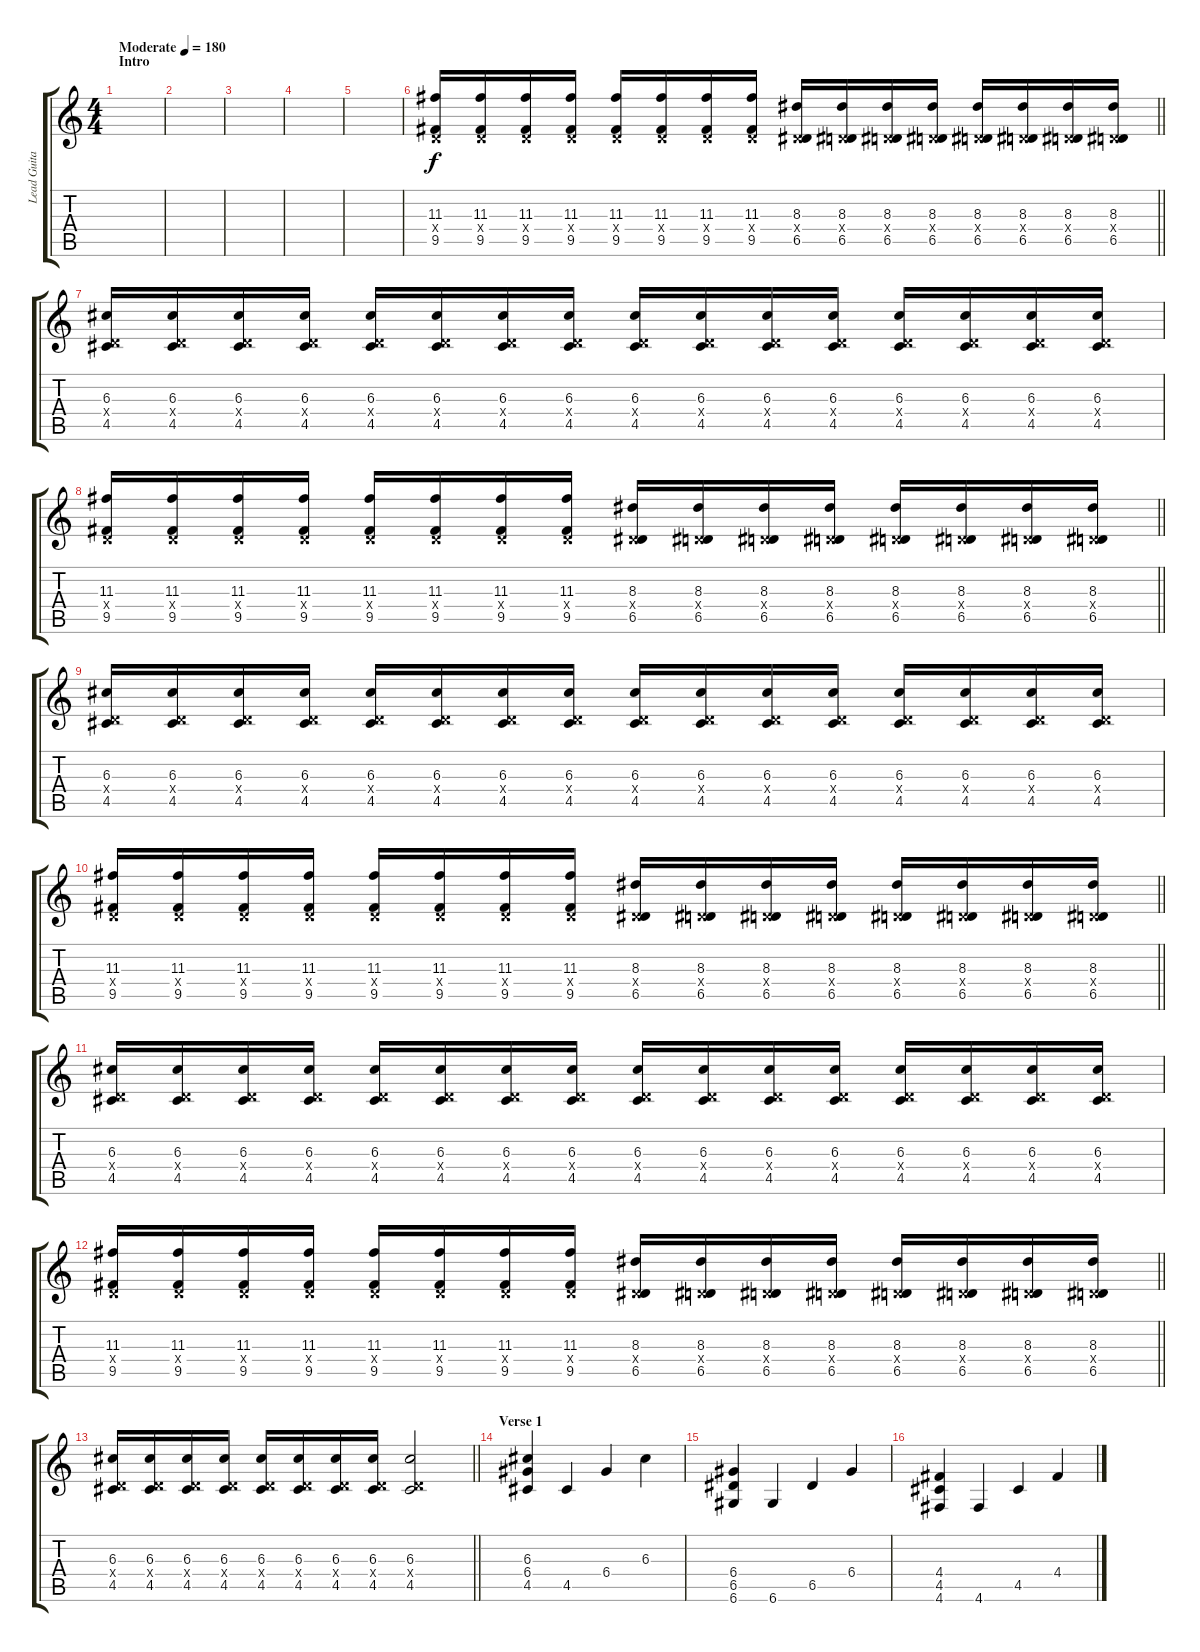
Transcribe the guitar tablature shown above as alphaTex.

\track ("Lead Guitar 1" "Lead Guita") {instrument overdrivenguitar}
\staff {score tabs}
\tuning (E4 B3 G3 D3 A2 D2) {hide}
\ts (4 4)
\section ("" "Intro")
\tempo (180 "Moderate")
\clef g2
\ks c
|
|
|
|
|
\barLineRight lightlight
(11.3 0.4{x} 9.5).16 (11.3 0.4{x} 9.5).16 (11.3 0.4{x} 9.5).16 (11.3 0.4{x} 9.5).16 (11.3 0.4{x} 9.5).16 (11.3 0.4{x} 9.5).16 (11.3 0.4{x} 9.5).16 (11.3 0.4{x} 9.5).16 (8.3 0.4{x} 6.5).16 (8.3 0.4{x} 6.5).16 (8.3 0.4{x} 6.5).16 (8.3 0.4{x} 6.5).16 (8.3 0.4{x} 6.5).16 (8.3 0.4{x} 6.5).16 (8.3 0.4{x} 6.5).16 (8.3 0.4{x} 6.5).16 |
(6.3 0.4{x} 4.5).16 (6.3 0.4{x} 4.5).16 (6.3 0.4{x} 4.5).16 (6.3 0.4{x} 4.5).16 (6.3 0.4{x} 4.5).16 (6.3 0.4{x} 4.5).16 (6.3 0.4{x} 4.5).16 (6.3 0.4{x} 4.5).16 (6.3 0.4{x} 4.5).16 (6.3 0.4{x} 4.5).16 (6.3 0.4{x} 4.5).16 (6.3 0.4{x} 4.5).16 (6.3 0.4{x} 4.5).16 (6.3 0.4{x} 4.5).16 (6.3 0.4{x} 4.5).16 (6.3 0.4{x} 4.5).16 |
\barLineRight lightlight
(11.3 0.4{x} 9.5).16 (11.3 0.4{x} 9.5).16 (11.3 0.4{x} 9.5).16 (11.3 0.4{x} 9.5).16 (11.3 0.4{x} 9.5).16 (11.3 0.4{x} 9.5).16 (11.3 0.4{x} 9.5).16 (11.3 0.4{x} 9.5).16 (8.3 0.4{x} 6.5).16 (8.3 0.4{x} 6.5).16 (8.3 0.4{x} 6.5).16 (8.3 0.4{x} 6.5).16 (8.3 0.4{x} 6.5).16 (8.3 0.4{x} 6.5).16 (8.3 0.4{x} 6.5).16 (8.3 0.4{x} 6.5).16 |
(6.3 0.4{x} 4.5).16 (6.3 0.4{x} 4.5).16 (6.3 0.4{x} 4.5).16 (6.3 0.4{x} 4.5).16 (6.3 0.4{x} 4.5).16 (6.3 0.4{x} 4.5).16 (6.3 0.4{x} 4.5).16 (6.3 0.4{x} 4.5).16 (6.3 0.4{x} 4.5).16 (6.3 0.4{x} 4.5).16 (6.3 0.4{x} 4.5).16 (6.3 0.4{x} 4.5).16 (6.3 0.4{x} 4.5).16 (6.3 0.4{x} 4.5).16 (6.3 0.4{x} 4.5).16 (6.3 0.4{x} 4.5).16 |
\barLineRight lightlight
(11.3 0.4{x} 9.5).16 (11.3 0.4{x} 9.5).16 (11.3 0.4{x} 9.5).16 (11.3 0.4{x} 9.5).16 (11.3 0.4{x} 9.5).16 (11.3 0.4{x} 9.5).16 (11.3 0.4{x} 9.5).16 (11.3 0.4{x} 9.5).16 (8.3 0.4{x} 6.5).16 (8.3 0.4{x} 6.5).16 (8.3 0.4{x} 6.5).16 (8.3 0.4{x} 6.5).16 (8.3 0.4{x} 6.5).16 (8.3 0.4{x} 6.5).16 (8.3 0.4{x} 6.5).16 (8.3 0.4{x} 6.5).16 |
(6.3 0.4{x} 4.5).16 (6.3 0.4{x} 4.5).16 (6.3 0.4{x} 4.5).16 (6.3 0.4{x} 4.5).16 (6.3 0.4{x} 4.5).16 (6.3 0.4{x} 4.5).16 (6.3 0.4{x} 4.5).16 (6.3 0.4{x} 4.5).16 (6.3 0.4{x} 4.5).16 (6.3 0.4{x} 4.5).16 (6.3 0.4{x} 4.5).16 (6.3 0.4{x} 4.5).16 (6.3 0.4{x} 4.5).16 (6.3 0.4{x} 4.5).16 (6.3 0.4{x} 4.5).16 (6.3 0.4{x} 4.5).16 |
\barLineRight lightlight
(11.3 0.4{x} 9.5).16 (11.3 0.4{x} 9.5).16 (11.3 0.4{x} 9.5).16 (11.3 0.4{x} 9.5).16 (11.3 0.4{x} 9.5).16 (11.3 0.4{x} 9.5).16 (11.3 0.4{x} 9.5).16 (11.3 0.4{x} 9.5).16 (8.3 0.4{x} 6.5).16 (8.3 0.4{x} 6.5).16 (8.3 0.4{x} 6.5).16 (8.3 0.4{x} 6.5).16 (8.3 0.4{x} 6.5).16 (8.3 0.4{x} 6.5).16 (8.3 0.4{x} 6.5).16 (8.3 0.4{x} 6.5).16 |
\barLineRight lightlight
(6.3 0.4{x} 4.5).16 (6.3 0.4{x} 4.5).16 (6.3 0.4{x} 4.5).16 (6.3 0.4{x} 4.5).16 (6.3 0.4{x} 4.5).16 (6.3 0.4{x} 4.5).16 (6.3 0.4{x} 4.5).16 (6.3 0.4{x} 4.5).16 (6.3 0.4{x} 4.5).2 |
\section ("" "Verse 1")
(6.3 6.4 4.5).4 4.5.4 6.4.4 6.3.4 |
(6.4 6.5 6.6).4 6.6.4 6.5.4 6.4.4 |
(4.4 4.5 4.6).4 4.6.4 4.5.4 4.4.4
